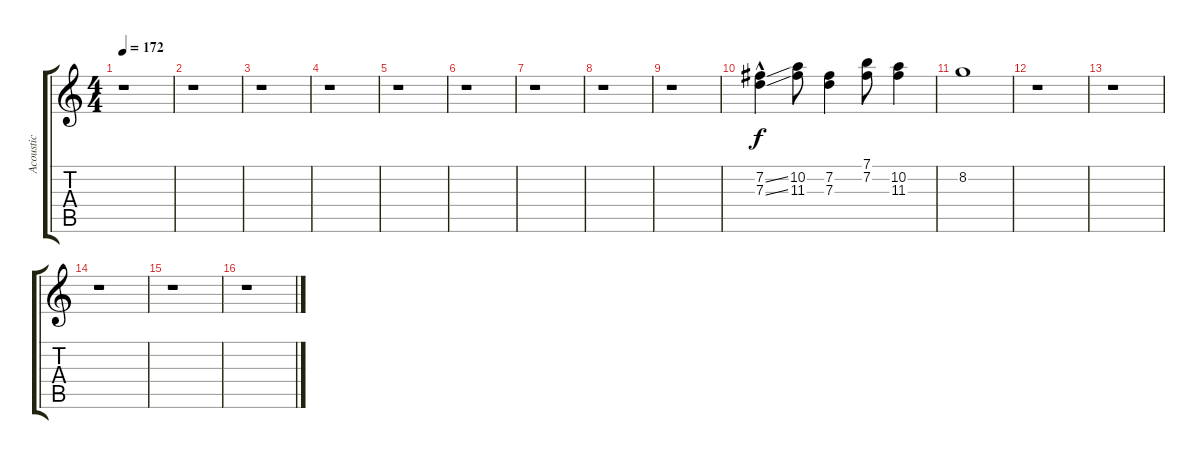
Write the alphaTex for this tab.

\track ("Acoustic" "Acoustic") {instrument acousticguitarsteel}
\staff {score tabs}
\tuning (E4 B3 G3 D3 A2 E2) {hide}
\ts (4 4)
\tempo 172
\clef g2
\ks c
r.1{dy f instrument acousticguitarsteel} |
r.1 |
r.1 |
r.1 |
r.1 |
r.1 |
r.1 |
r.1 |
r.1 |
(7.2{ss hac} 7.3{ss}).4 (10.2 11.3).8 (7.2 7.3).4 (7.1 7.2).8 (10.2 11.3).4 |
8.2.1 |
r.1 |
r.1 |
r.1 |
r.1 |
r.1
